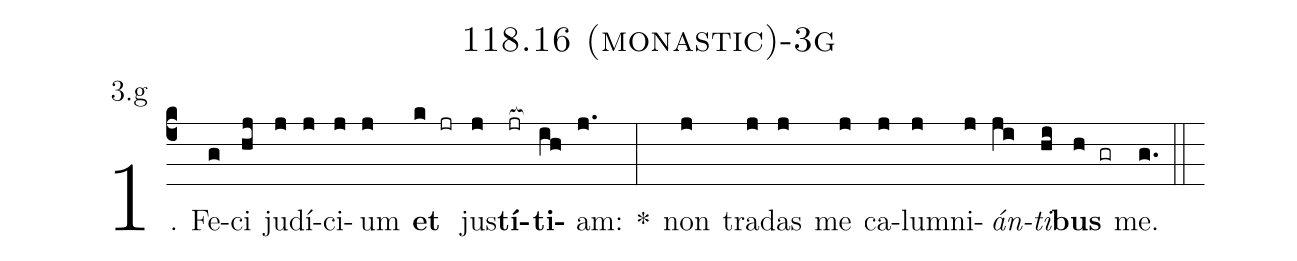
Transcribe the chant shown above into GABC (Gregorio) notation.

name: 118.16 (monastic)-3g;
annotation: 3.g;
%%
(c4)1. Fe(g)ci(hj) ju(j)dí(j)ci(j)um(j) <b>et</b>(k jr) jus(j)<b>tí</b>(jr[ocb:1{])<b>ti</b>(ih[ocb:0}])am:(j.) *(:) non(j) tra(j)das(j) me(j) ca(j)lum(j)ni(j)<i>án</i>(ji)<i>ti</i>(hi)<b>bus</b>(h gr) me.(g.) (::)
